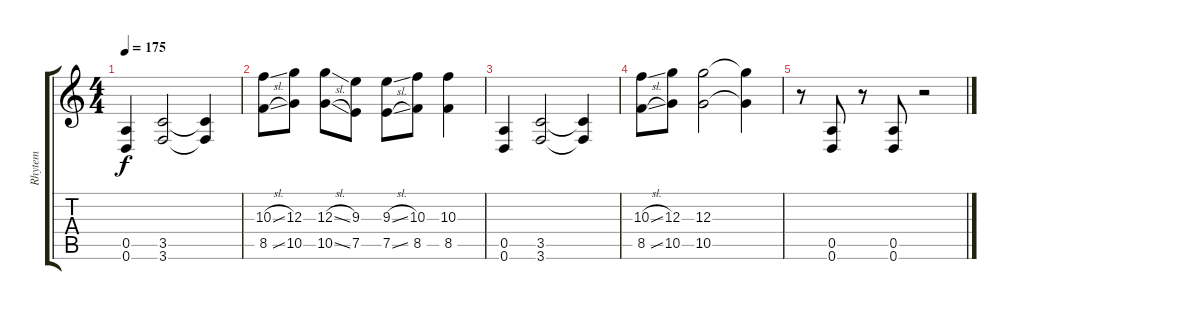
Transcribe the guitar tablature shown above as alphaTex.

\track ("Rhytem" "Rhytem") {instrument distortionguitar}
\staff {score tabs}
\tuning (E4 B3 G3 D3 A2 D2) {hide}
\ts (4 4)
\tempo 175
\clef g2
\ks c
(0.5 0.6).4{dy f} (3.5 3.6).2 (3.5{t} 3.6{t}).4 |
(10.3{sl} 8.5{sl}).8 (12.3 10.5).8 (12.3{sl} 10.5{sl}).8 (9.3 7.5).8 (9.3{sl} 7.5{sl}).8 (10.3 8.5).8 (10.3 8.5).4 |
(0.5 0.6).4 (3.5 3.6).2 (3.5{t} 3.6{t}).4 |
(10.3{sl} 8.5{sl}).8 (12.3 10.5).8 (12.3 10.5).2 (12.3{t} 10.5{t}).4 |
r.8 (0.5 0.6).8 r.8 (0.5 0.6).8 r.2
